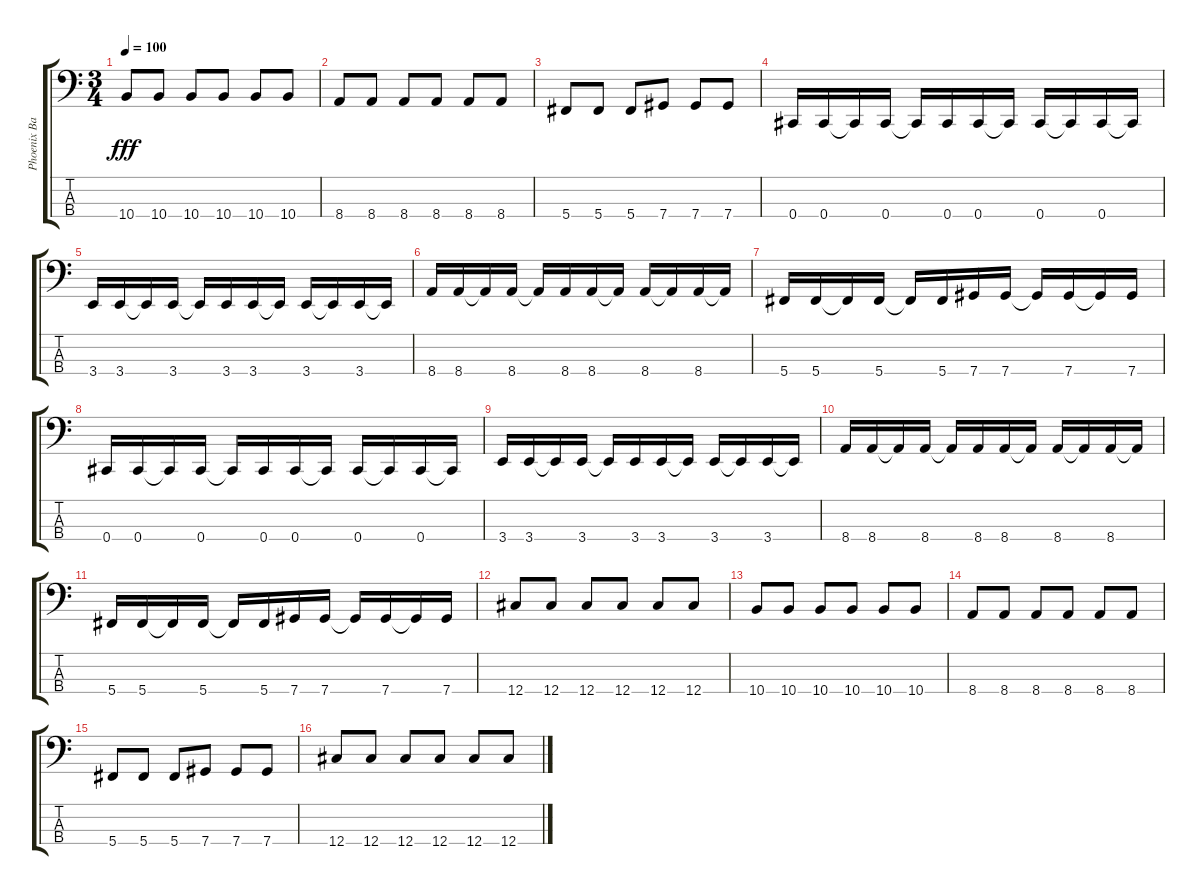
\track ("Phoenix Bass2" "Phoenix Ba") {instrument electricbasspick}
\staff {score tabs}
\tuning (Gb2 Db2 Ab1 Db1) {hide}
\ts (3 4)
\tempo 100
\clef f4
\ks c
10.4.8{dy fff} 10.4.8 10.4.8 10.4.8 10.4.8 10.4.8 |
8.4.8 8.4.8 8.4.8 8.4.8 8.4.8 8.4.8 |
5.4.8 5.4.8 5.4.8 7.4.8 7.4.8 7.4.8 |
0.4.16 0.4.16 0.4{t}.16 0.4.16 0.4{t}.16 0.4.16 0.4.16 0.4{t}.16 0.4.16 0.4{t}.16 0.4.16 0.4{t}.16 |
3.4.16 3.4.16 3.4{t}.16 3.4.16 3.4{t}.16 3.4.16 3.4.16 3.4{t}.16 3.4.16 3.4{t}.16 3.4.16 3.4{t}.16 |
8.4.16 8.4.16 8.4{t}.16 8.4.16 8.4{t}.16 8.4.16 8.4.16 8.4{t}.16 8.4.16 8.4{t}.16 8.4.16 8.4{t}.16 |
5.4.16 5.4.16 5.4{t}.16 5.4.16 5.4{t}.16 5.4.16 7.4.16 7.4.16 7.4{t}.16 7.4.16 7.4{t}.16 7.4.16 |
0.4.16 0.4.16 0.4{t}.16 0.4.16 0.4{t}.16 0.4.16 0.4.16 0.4{t}.16 0.4.16 0.4{t}.16 0.4.16 0.4{t}.16 |
3.4.16 3.4.16 3.4{t}.16 3.4.16 3.4{t}.16 3.4.16 3.4.16 3.4{t}.16 3.4.16 3.4{t}.16 3.4.16 3.4{t}.16 |
8.4.16 8.4.16 8.4{t}.16 8.4.16 8.4{t}.16 8.4.16 8.4.16 8.4{t}.16 8.4.16 8.4{t}.16 8.4.16 8.4{t}.16 |
5.4.16 5.4.16 5.4{t}.16 5.4.16 5.4{t}.16 5.4.16 7.4.16 7.4.16 7.4{t}.16 7.4.16 7.4{t}.16 7.4.16 |
12.4.8 12.4.8 12.4.8 12.4.8 12.4.8 12.4.8 |
10.4.8 10.4.8 10.4.8 10.4.8 10.4.8 10.4.8 |
8.4.8 8.4.8 8.4.8 8.4.8 8.4.8 8.4.8 |
5.4.8 5.4.8 5.4.8 7.4.8 7.4.8 7.4.8 |
12.4.8 12.4.8 12.4.8 12.4.8 12.4.8 12.4.8
